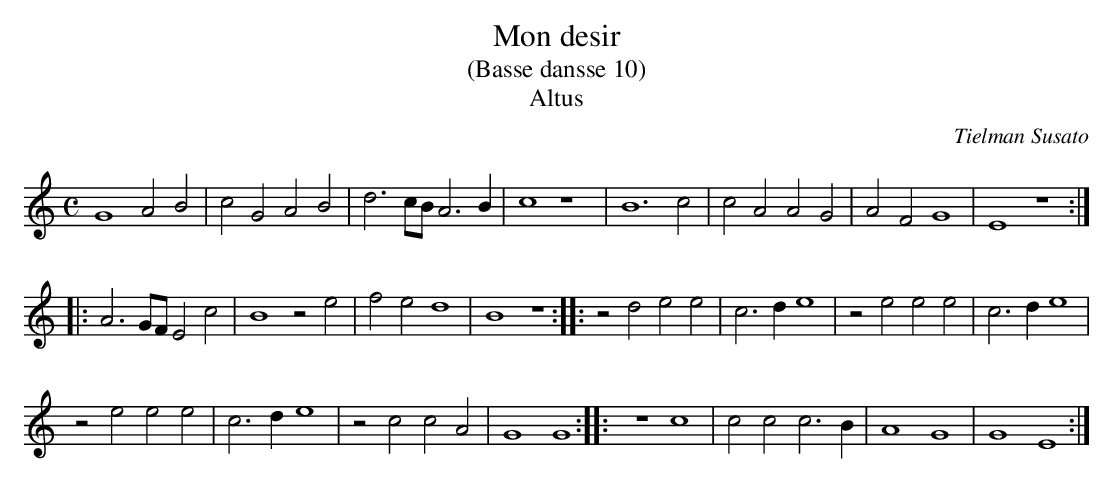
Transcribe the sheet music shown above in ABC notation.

X:1
T:Mon desir
T:(Basse dansse 10)
C:Tielman Susato
M:C
L:1/4
T: Altus
K:C -8va
G4A2B2|c2G2A2B2|d3c/2B/2A3B|c4z4|B6c2|c2A2A2G2|A2F2G4|E4z4:|
|:A3G/2F/2E2c2|B4z2e2|f2e2d4|B4z4::z2d2e2e2|c3de4|z2e2e2e2|c3de4|
z2e2e2e2|c3de4|z2c2c2A2|G4G4::z4c4|c2c2c3B|A4G4|G4E4:|
